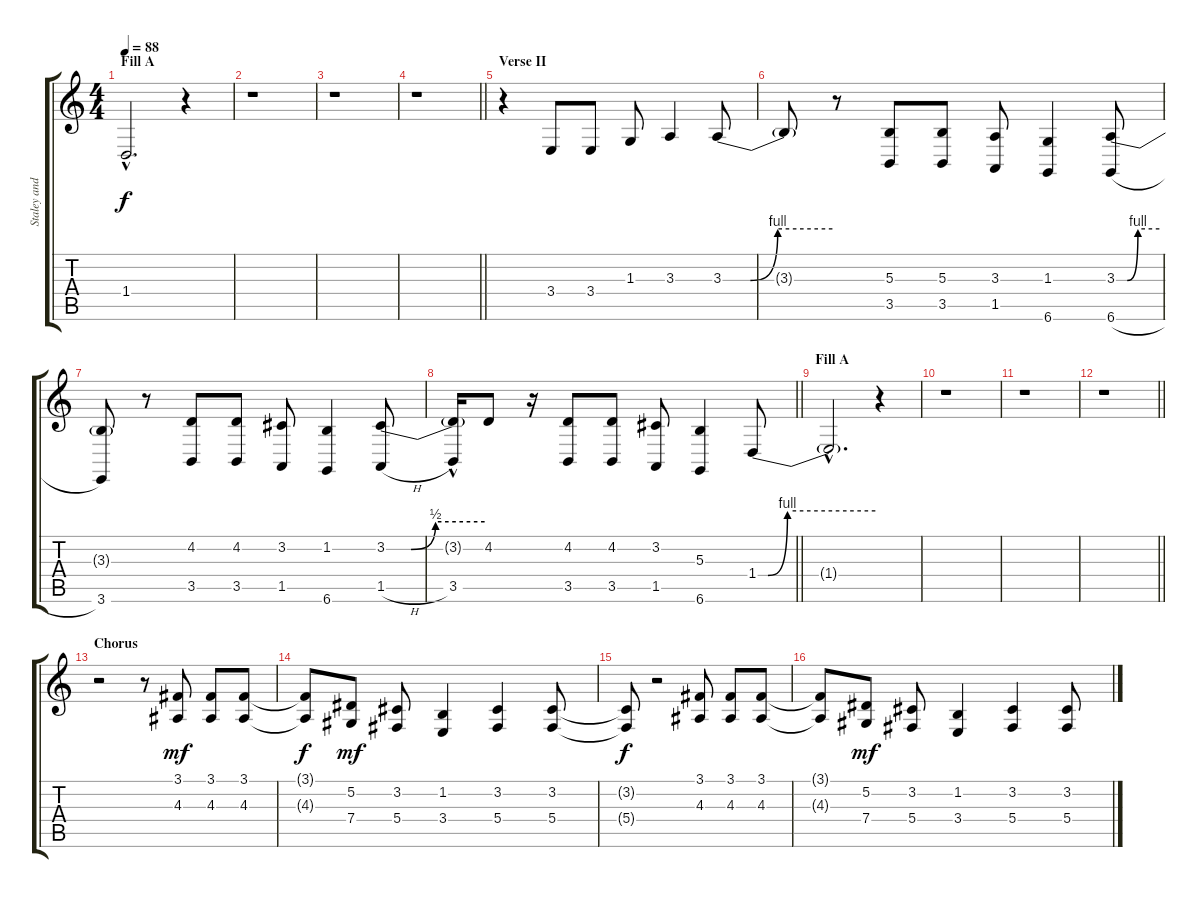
\track ("Staley and Cantrell" "Staley and") {instrument lead2sawtooth}
\staff {score tabs}
\tuning (Eb4 Bb3 Gb3 Db3 Ab2 Db2) {hide}
\ts (4 4)
\section ("" "Fill A")
\tempo 88
\clef g2
\ks c
1.4{hac t}.2{d dy f} r.4 |
r.1 |
r.1 |
\barLineRight lightlight
r.1 |
\section ("" "Verse II")
r.4 3.4.8 3.4.8 1.3.8 3.3.4 3.3{be (custom 0 0 15 0 30 4 60 4)}.8 |
3.3{t}.8 r.8 (5.3 3.5).8 (5.3 3.5).8 (3.3 1.5).8 (1.3 6.6).4 (3.3{be (custom 0 0 15 0 30 4 60 4)} 6.6{h}).8 |
(3.3{t} 3.6).8 r.8 (4.2 3.5).8 (4.2 3.5).8 (3.2 1.5).8 (1.2 6.6).4 (3.2{be (custom 0 0 15 0 30 2 60 2)} 1.5{h}).8 |
\barLineRight lightlight
(3.2{t} 3.5{hac}).16 4.2.8 r.16 (4.2 3.5).8 (4.2 3.5).8 (3.2 1.5).8 (5.3 6.6).4 1.4{be (custom 0 0 5 0 15 4 60 4)}.8 |
\section ("" "Fill A")
1.4{hac t}.2{d} r.4 |
r.1 |
r.1 |
\barLineRight lightlight
r.1 |
\section ("" "Chorus")
r.2 r.8 (3.1 4.3).8{dy mf} (3.1 4.3).8 (3.1 4.3).8 |
(3.1{t} 4.3{t}).8{dy f} (5.2 7.4).8{dy mf} (3.2 5.4).8 (1.2 3.4).4 (3.2 5.4).4 (3.2 5.4).8 |
(3.2{t} 5.4{t}).8{dy f} r.2 (3.1 4.3).8 (3.1 4.3).8 (3.1 4.3).8 |
(3.1{t} 4.3{t}).8 (5.2 7.4).8{dy mf} (3.2 5.4).8 (1.2 3.4).4 (3.2 5.4).4 (3.2 5.4).8
